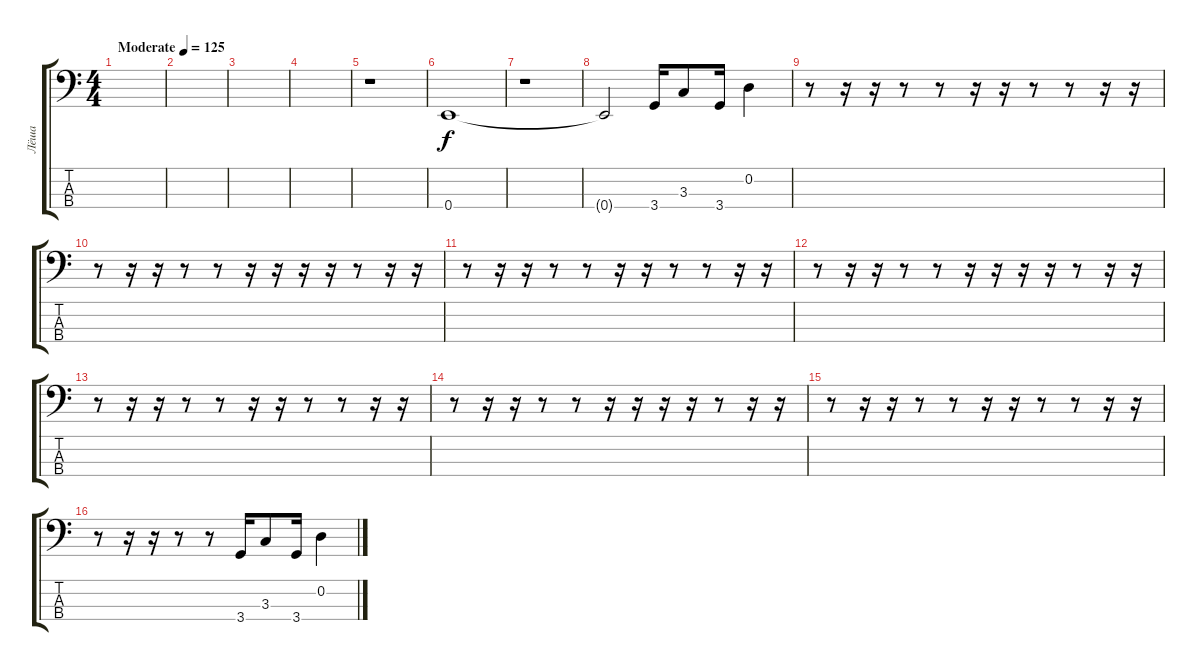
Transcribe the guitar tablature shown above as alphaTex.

\track ("Лёша" "Лёша") {instrument electricbassfinger}
\staff {score tabs}
\tuning (G2 D2 A1 E1) {hide}
\ts (4 4)
\tempo (125 "Moderate")
\clef f4
\ks c
|
|
|
|
r.1 |
0.4.1 |
r.1 |
0.4{t}.2 3.4.16 3.3.8 3.4.16 0.2.4 |
r.8 r.16 r.16 r.8 r.8 r.16 r.16 r.8 r.8 r.16 r.16 |
r.8 r.16 r.16 r.8 r.8 r.16 r.16 r.16 r.16 r.8 r.16 r.16 |
r.8 r.16 r.16 r.8 r.8 r.16 r.16 r.8 r.8 r.16 r.16 |
r.8 r.16 r.16 r.8 r.8 r.16 r.16 r.16 r.16 r.8 r.16 r.16 |
r.8 r.16 r.16 r.8 r.8 r.16 r.16 r.8 r.8 r.16 r.16 |
r.8 r.16 r.16 r.8 r.8 r.16 r.16 r.16 r.16 r.8 r.16 r.16 |
r.8 r.16 r.16 r.8 r.8 r.16 r.16 r.8 r.8 r.16 r.16 |
r.8 r.16 r.16 r.8 r.8 3.4.16 3.3.8 3.4.16 0.2.4
